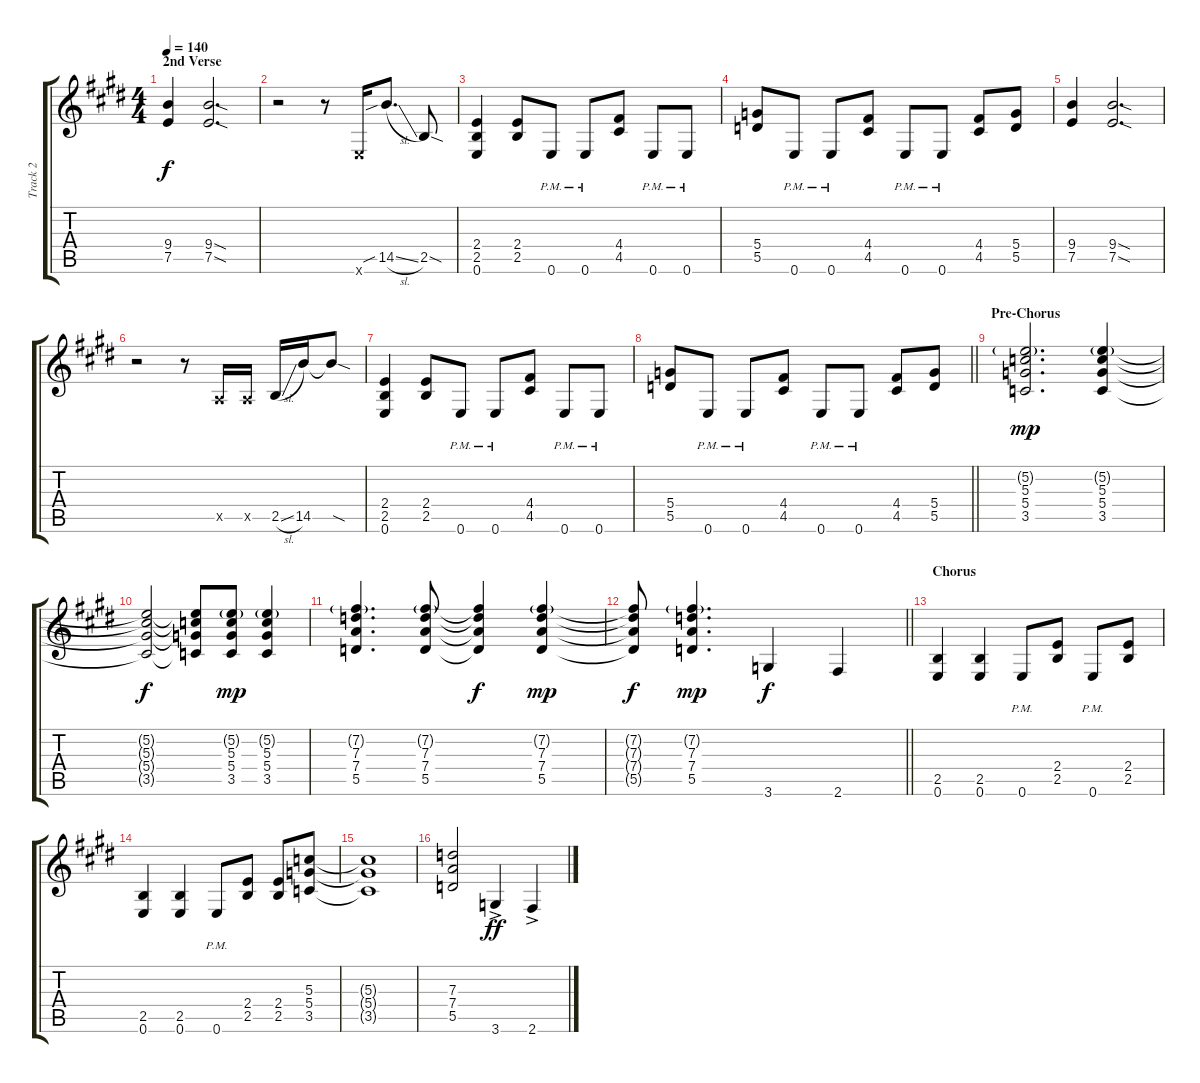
\track ("Track 2" "Track 2") {instrument distortionguitar}
\staff {score tabs}
\tuning (E4 B3 G3 D3 A2 E2) {hide}
\ts (4 4)
\section ("" "2nd Verse")
\tempo 140
\clef g2
\ks e
(9.4 7.5).4{dy f} (9.4{sod} 7.5{sod}).2{d} |
r.2 r.8 0.6{x}.16 14.5{sib sl}.8{d} 2.5{sod}.8 |
(2.4 2.5 0.6).4 (2.4 2.5).8 0.6{pm}.8 0.6{pm}.8 (4.4 4.5).8 0.6{pm}.8 0.6{pm}.8 |
(5.4 5.5).8 0.6{pm}.8 0.6{pm}.8 (4.4 4.5).8 0.6{pm}.8 0.6{pm}.8 (4.4 4.5).8 (5.4 5.5).8 |
(9.4 7.5).4 (9.4{sod} 7.5{sod}).2{d} |
r.2 r.8 0.5{x}.16 0.5{x}.16 2.5{sl}.16 14.5.16 14.5{sod t}.8 |
(2.4 2.5 0.6).4 (2.4 2.5).8 0.6{pm}.8 0.6{pm}.8 (4.4 4.5).8 0.6{pm}.8 0.6{pm}.8 |
\barLineRight lightlight
(5.4 5.5).8 0.6{pm}.8 0.6{pm}.8 (4.4 4.5).8 0.6{pm}.8 0.6{pm}.8 (4.4 4.5).8 (5.4 5.5).8 |
\section ("" "Pre-Chorus")
(5.2{g} 5.3 5.4 3.5).2{d dy mp} (5.2{g} 5.3 5.4 3.5).4 |
(5.2{t} 5.3{t} 5.4{t} 3.5{t}).2{dy f} (5.2{t} 5.3{t} 5.4{t} 3.5{t}).8 (5.2{g} 5.3 5.4 3.5).8{dy mp} (5.2{g} 5.3 5.4 3.5).4 |
(7.2{g} 7.3 7.4 5.5).4{d} (7.2{g} 7.3 7.4 5.5).8 (7.2{t} 7.3{t} 7.4{t} 5.5{t}).4{dy f} (7.2{g} 7.3 7.4 5.5).4{dy mp} |
\barLineRight lightlight
(7.2{t} 7.3{t} 7.4{t} 5.5{t}).8{dy f} (7.2{g} 7.3 7.4 5.5).4{d dy mp} 3.6.4{dy f} 2.6.4 |
\section ("" "Chorus")
(2.5 0.6).4 (2.5 0.6).4 0.6{pm}.8 (2.4 2.5).8 0.6{pm}.8 (2.4 2.5).8 |
(2.5 0.6).4 (2.5 0.6).4 0.6{pm}.8 (2.4 2.5).8 (2.4 2.5).8 (5.3 5.4 3.5).8 |
(5.3{t} 5.4{t} 3.5{t}).1 |
(7.3 7.4 5.5).2 3.6{ac}.4{dy ff} 2.6{ac}.4
